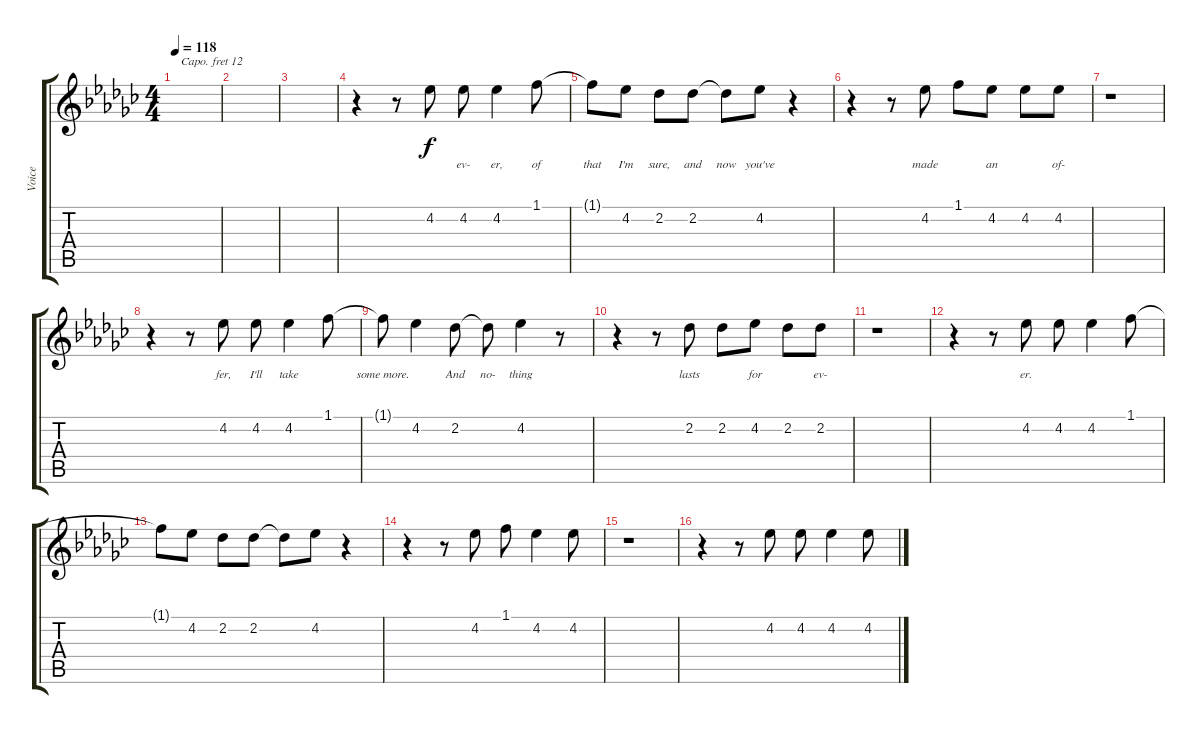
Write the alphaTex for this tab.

\track ("Voice" "Voice") {instrument lead6voice}
\staff {score tabs}
\capo 12
\tuning (E4 B3 G3 D3 A2 E2) {hide}
\ts (4 4)
\tempo 118
\clef g2
\ks ebminor
|
|
|
r.4 r.8 4.2.8{lyrics (0 "") lyrics (1 "") lyrics (2 "") lyrics (3 "") lyrics (4 "")} 4.2.8{lyrics (0 "ev-") lyrics (1 "") lyrics (2 "") lyrics (3 "") lyrics (4 "")} 4.2.4{lyrics (0 "er,") lyrics (1 "") lyrics (2 "") lyrics (3 "") lyrics (4 "")} 1.1.8{lyrics (0 "of") lyrics (1 "") lyrics (2 "") lyrics (3 "") lyrics (4 "")} |
1.1{t}.8{lyrics (0 "that") lyrics (1 "") lyrics (2 "") lyrics (3 "") lyrics (4 "")} 4.2.8{lyrics (0 "I'm") lyrics (1 "") lyrics (2 "") lyrics (3 "") lyrics (4 "")} 2.2.8{lyrics (0 "sure,") lyrics (1 "") lyrics (2 "") lyrics (3 "") lyrics (4 "")} 2.2.8{lyrics (0 "and") lyrics (1 "") lyrics (2 "") lyrics (3 "") lyrics (4 "")} 2.2{t}.8{lyrics (0 "now") lyrics (1 "") lyrics (2 "") lyrics (3 "") lyrics (4 "")} 4.2.8{lyrics (0 "you've") lyrics (1 "") lyrics (2 "") lyrics (3 "") lyrics (4 "")} r.4 |
r.4 r.8 4.2.8{lyrics (0 "made ") lyrics (1 "") lyrics (2 "") lyrics (3 "") lyrics (4 "")} 1.1.8{lyrics (0 "") lyrics (1 "") lyrics (2 "") lyrics (3 "") lyrics (4 "")} 4.2.8{lyrics (0 "an ") lyrics (1 "") lyrics (2 "") lyrics (3 "") lyrics (4 "")} 4.2.8{lyrics (0 "") lyrics (1 "") lyrics (2 "") lyrics (3 "") lyrics (4 "")} 4.2.8{lyrics (0 "of-") lyrics (1 "") lyrics (2 "") lyrics (3 "") lyrics (4 "")} |
r.1 |
r.4 r.8 4.2.8{lyrics (0 "fer,") lyrics (1 "") lyrics (2 "") lyrics (3 "") lyrics (4 "")} 4.2.8{lyrics (0 "I'll") lyrics (1 "") lyrics (2 "") lyrics (3 "") lyrics (4 "")} 4.2.4{lyrics (0 "take ") lyrics (1 "") lyrics (2 "") lyrics (3 "") lyrics (4 "")} 1.1.8{lyrics (0 "") lyrics (1 "") lyrics (2 "") lyrics (3 "") lyrics (4 "")} |
1.1{t}.8{lyrics (0 "some more.") lyrics (1 "") lyrics (2 "") lyrics (3 "") lyrics (4 "")} 4.2.4{lyrics (0 "") lyrics (1 "") lyrics (2 "") lyrics (3 "") lyrics (4 "")} 2.2.8{lyrics (0 "And") lyrics (1 "") lyrics (2 "") lyrics (3 "") lyrics (4 "")} 2.2{t}.8{lyrics (0 "no-") lyrics (1 "") lyrics (2 "") lyrics (3 "") lyrics (4 "")} 4.2.4{lyrics (0 "thing") lyrics (1 "") lyrics (2 "") lyrics (3 "") lyrics (4 "")} r.8 |
r.4 r.8 2.2.8{lyrics (0 "lasts ") lyrics (1 "") lyrics (2 "") lyrics (3 "") lyrics (4 "")} 2.2.8{lyrics (0 "") lyrics (1 "") lyrics (2 "") lyrics (3 "") lyrics (4 "")} 4.2.8{lyrics (0 "for ") lyrics (1 "") lyrics (2 "") lyrics (3 "") lyrics (4 "")} 2.2.8{lyrics (0 "") lyrics (1 "") lyrics (2 "") lyrics (3 "") lyrics (4 "")} 2.2.8{lyrics (0 "ev-") lyrics (1 "") lyrics (2 "") lyrics (3 "") lyrics (4 "")} |
r.1 |
r.4 r.8 4.2.8{lyrics (0 "er.") lyrics (1 "") lyrics (2 "") lyrics (3 "") lyrics (4 "")} 4.2.8{lyrics (0 "") lyrics (1 "") lyrics (2 "") lyrics (3 "") lyrics (4 "")} 4.2.4{lyrics (0 "") lyrics (1 "") lyrics (2 "") lyrics (3 "") lyrics (4 "")} 1.1.8{lyrics (0 "") lyrics (1 "") lyrics (2 "") lyrics (3 "") lyrics (4 "")} |
1.1{t}.8{lyrics (0 "") lyrics (1 "") lyrics (2 "") lyrics (3 "") lyrics (4 "")} 4.2.8{lyrics (0 "") lyrics (1 "") lyrics (2 "") lyrics (3 "") lyrics (4 "")} 2.2.8{lyrics (0 "") lyrics (1 "") lyrics (2 "") lyrics (3 "") lyrics (4 "")} 2.2.8{lyrics (0 "") lyrics (1 "") lyrics (2 "") lyrics (3 "") lyrics (4 "")} 2.2{t}.8{lyrics (0 "") lyrics (1 "") lyrics (2 "") lyrics (3 "") lyrics (4 "")} 4.2.8{lyrics (0 "") lyrics (1 "") lyrics (2 "") lyrics (3 "") lyrics (4 "")} r.4 |
r.4 r.8 4.2.8{lyrics (0 "") lyrics (1 "") lyrics (2 "") lyrics (3 "") lyrics (4 "")} 1.1.8{lyrics (0 "") lyrics (1 "") lyrics (2 "") lyrics (3 "") lyrics (4 "")} 4.2.4{lyrics (0 "") lyrics (1 "") lyrics (2 "") lyrics (3 "") lyrics (4 "")} 4.2.8{lyrics (0 "") lyrics (1 "") lyrics (2 "") lyrics (3 "") lyrics (4 "")} |
r.1 |
r.4 r.8 4.2.8{lyrics (0 "") lyrics (1 "") lyrics (2 "") lyrics (3 "") lyrics (4 "")} 4.2.8{lyrics (0 "") lyrics (1 "") lyrics (2 "") lyrics (3 "") lyrics (4 "")} 4.2.4{lyrics (0 "") lyrics (1 "") lyrics (2 "") lyrics (3 "") lyrics (4 "")} 4.2.8{lyrics (0 "") lyrics (1 "") lyrics (2 "") lyrics (3 "") lyrics (4 "")}
